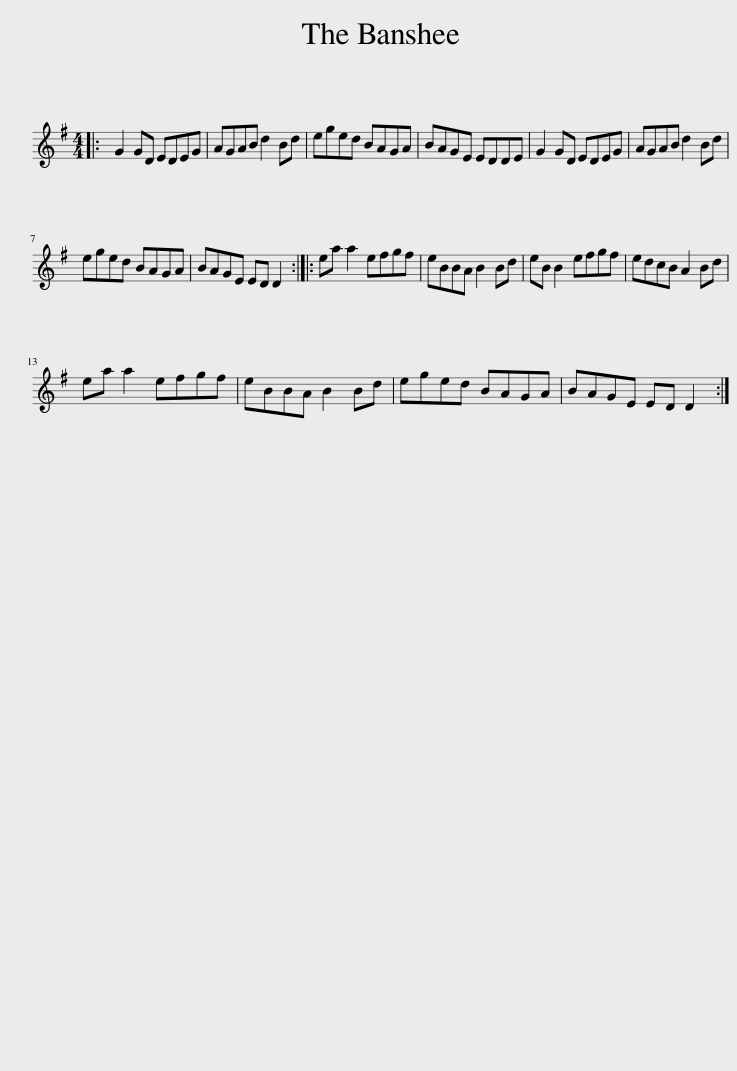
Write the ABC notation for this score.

X:1
L:1/8
M:4/4
I:linebreak $
K:G
V:1 treble
V:1
|: G2 GD EDEG | AGAB d2 Bd | eged BAGA | BAGE EDDE | G2 GD EDEG | %5
 AGAB d2 Bd |$ eged BAGA | BAGE ED D2 :: ea a2 efgf | eBBA B2 Bd | %10
 eB B2 efgf | edcB A2 Bd |$ ea a2 efgf | eBBA B2 Bd | eged BAGA | %15
 BAGE ED D2 :| %16
